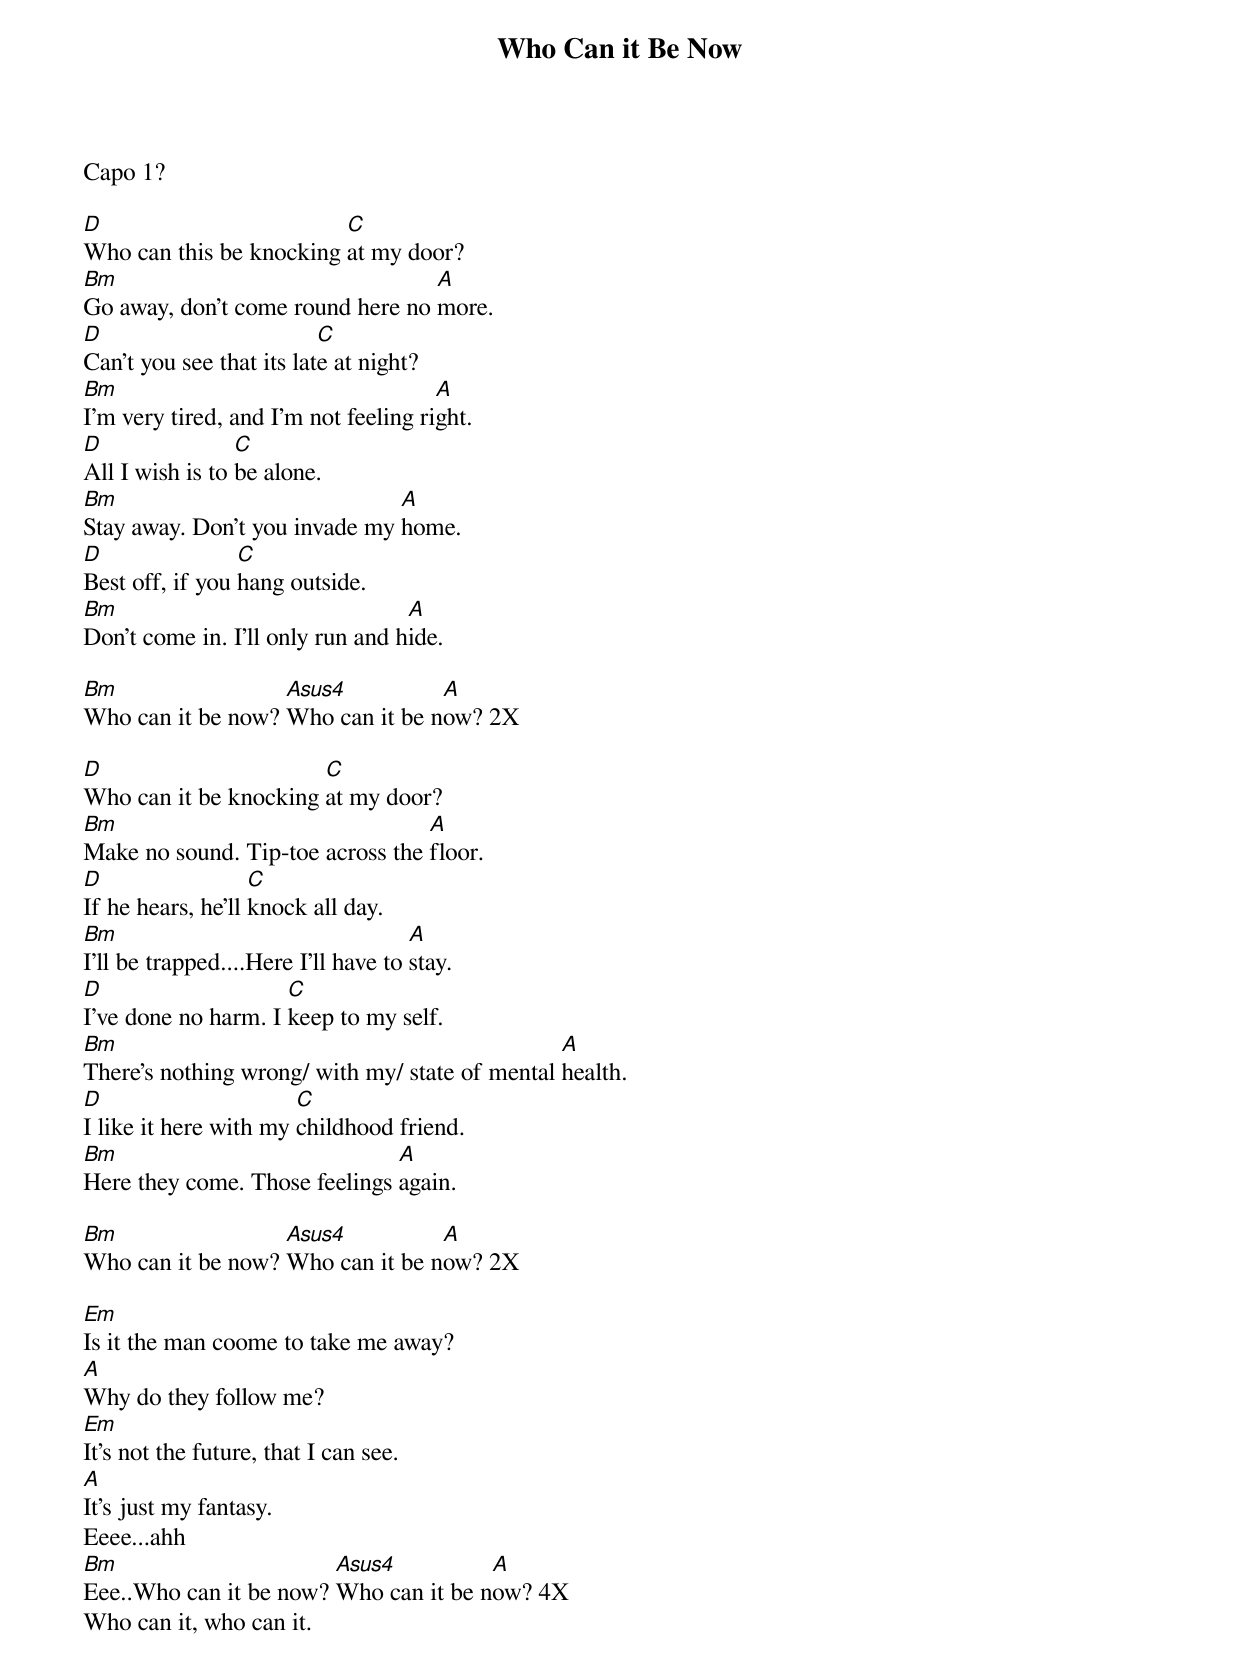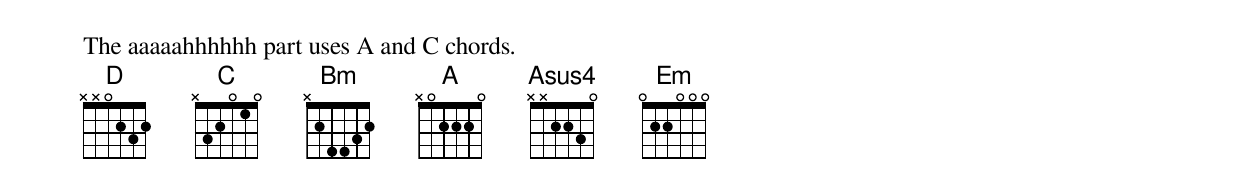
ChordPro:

{title:Who Can it Be Now}
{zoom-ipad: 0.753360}
Capo 1?

[D]Who can this be knocking [C]at my door?
[Bm]Go away, don't come round here no [A]more.
[D]Can't you see that its lat[C]e at night?
[Bm]I'm very tired, and I'm not feeling ri[A]ght.
[D]All I wish is to [C]be alone.
[Bm]Stay away. Don't you invade my [A]home.
[D]Best off, if you [C]hang outside.
[Bm]Don't come in. I'll only run and h[A]ide.

[Bm]Who can it be now? [Asus4]Who can it be n[A]ow? 2X

[D]Who can it be knocking [C]at my door?
[Bm]Make no sound. Tip-toe across the [A]floor.
[D]If he hears, he'll [C]knock all day.
[Bm]I'll be trapped....Here I'll have to [A]stay.
[D]I've done no harm. I [C]keep to my self.
[Bm]There's nothing wrong/ with my/ state of mental [A]health.
[D]I like it here with my [C]childhood friend.
[Bm]Here they come. Those feelings [A]again.

[Bm]Who can it be now? [Asus4]Who can it be n[A]ow? 2X

[Em]Is it the man coome to take me away?
[A]Why do they follow me?
[Em]It's not the future, that I can see.
[A]It's just my fantasy.
Eeee...ahh
[Bm]Eee..Who can it be now? [Asus4]Who can it be n[A]ow? 4X
Who can it, who can it.

The aaaaahhhhhh part uses A and C chords.
